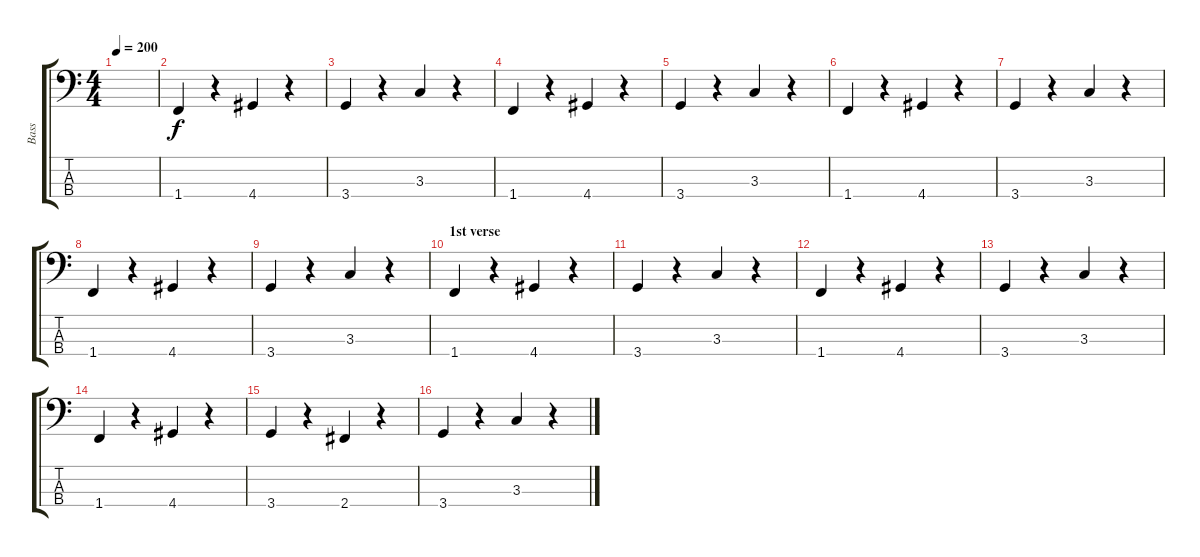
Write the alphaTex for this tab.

\track ("Bass" "Bass") {instrument electricbassfinger}
\staff {score tabs}
\tuning (G2 D2 A1 E1) {hide}
\ts (4 4)
\tempo 200
\clef f4
\ks c
|
1.4.4 r.4 4.4.4 r.4 |
3.4.4 r.4 3.3.4 r.4 |
1.4.4 r.4 4.4.4 r.4 |
3.4.4 r.4 3.3.4 r.4 |
1.4.4 r.4 4.4.4 r.4 |
3.4.4 r.4 3.3.4 r.4 |
1.4.4 r.4 4.4.4 r.4 |
3.4.4 r.4 3.3.4 r.4 |
\section ("" "1st verse")
1.4.4 r.4 4.4.4 r.4 |
3.4.4 r.4 3.3.4 r.4 |
1.4.4 r.4 4.4.4 r.4 |
3.4.4 r.4 3.3.4 r.4 |
1.4.4 r.4 4.4.4 r.4 |
3.4.4 r.4 2.4.4 r.4 |
3.4.4 r.4 3.3.4 r.4
